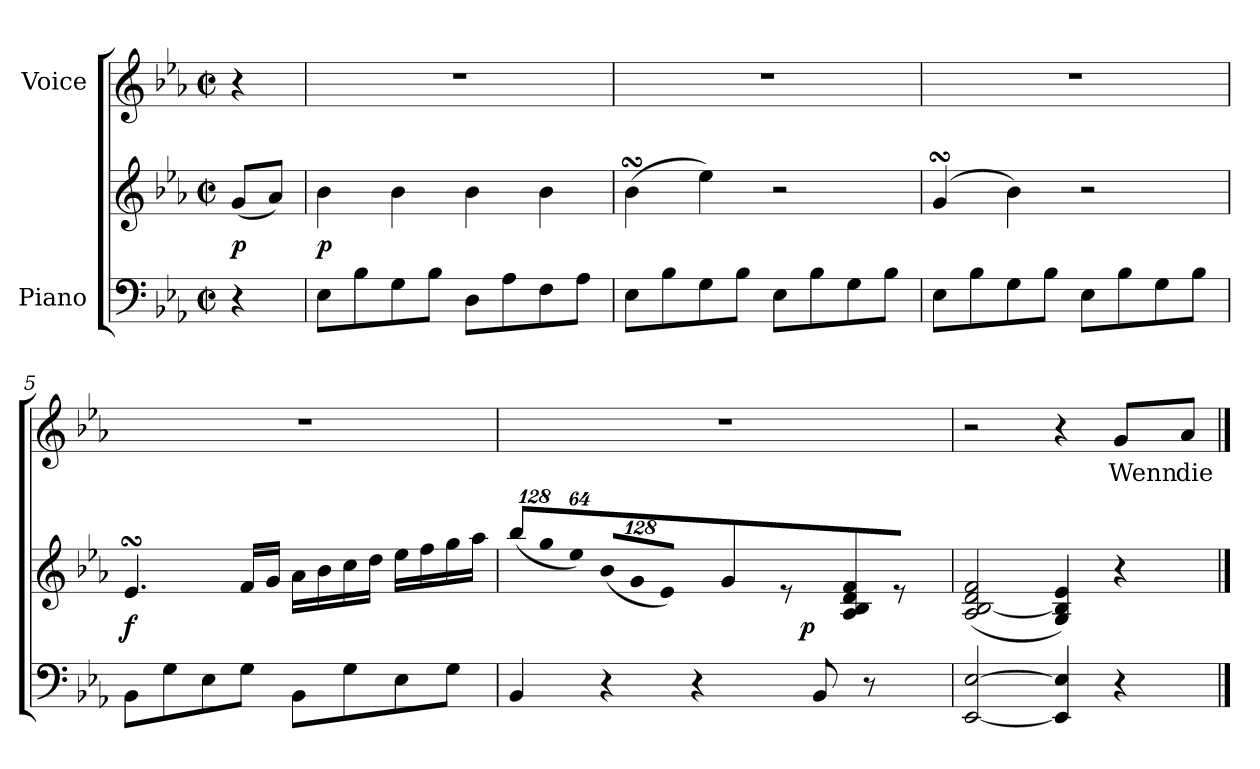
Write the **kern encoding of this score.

**kern	**kern	**dynam	**kern	**text
*part2	*part2	*part2	*part1	*part1
*staff3	*staff2	*staff2/3	*staff1	*staff1
*I"Piano	*	*	*I"Voice	*
!!LO:PB:g=z
*clefF4	*clefG2	*	*clefG2	*
*k[b-e-a-]	*k[b-e-a-]	*	*k[b-e-a-]	*
*E-:	*E-:	*	*E-:	*
*M2/2	*M2/2	*	*M2/2	*
*met(c|)	*met(c|)	*	*met(c|)	*
*MM126	*MM126	*	*MM126	*
=1	=1	=1	=1	=1
4r	(8gi/L	p	4r	.
.	8a-i/J)	.	.	.
=2	=2	=2	=2	=2
8E-i\L	4b-i\	p	1r	.
8B-i\	.	.	.	.
8Gi\	4b-i\	.	.	.
8B-i\J	.	.	.	.
8Di\L	4b-i\	.	.	.
8A-i\	.	.	.	.
8Fi\	4b-i\	.	.	.
8A-i\J	.	.	.	.
=3	=3	=3	=3	=3
8E-i\L	(4b-sSSSi\	.	1r	.
8B-i\	.	.	.	.
8Gi\	4ee-i\)	.	.	.
8B-i\J	.	.	.	.
8E-i\L	2r	.	.	.
8B-i\	.	.	.	.
8Gi\	.	.	.	.
8B-i\J	.	.	.	.
=4	=4	=4	=4	=4
8E-i\L	(4gsSsSi/	.	1r	.
8B-i\	.	.	.	.
8Gi\	4b-i\)	.	.	.
8B-i\J	.	.	.	.
8E-i\L	2r	.	.	.
8B-i\	.	.	.	.
8Gi\	.	.	.	.
8B-i\J	.	.	.	.
=5	=5	=5	=5	=5
8BB-i\L	4.e-sSSsi/	f	1r	.
8Gi\	.	.	.	.
8E-i\	.	.	.	.
8Gi\J	16fi/LL	.	.	.
.	16gi/JJ	.	.	.
8BB-i\L	16a-i\LL	.	.	.
.	16b-i\	.	.	.
8Gi\	16cci\	.	.	.
.	16ddi\JJ	.	.	.
8E-i\	16ee-i\LL	.	.	.
.	16ffi\	.	.	.
8Gi\J	16ggi\	.	.	.
.	16aa-i\JJ	.	.	.
!!LO:LB:g=z
=6	=6	=6	=6	=6
*	*Xbrackettup	*	*	*
!	!LO:N:vis=8	!	!	!
*	*^	*	*	*
4BB-i/	(1024%85bb-i\L	2ryy	.	1r	.
!	!LO:N:vis=8	!	!	!	!
.	1024%85ggi\	.	.	.	.
!	!LO:N:vis=8	!	!	!	!
.	512%43ee-i\J)	.	.	.	.
!	!LO:N:vis=8	!	!	!	!
4r	(1024%85b-i/L	.	.	.	.
!	!LO:N:vis=8	!	!	!	!
.	1024%85gi/	.	.	.	.
!	!LO:N:vis=8	!	!	!	!
.	512%43e-i/J)	.	.	.	.
4r	8gi/	8ryy	.	.	.
.	8r	16ryy	.	.	.
.	.	32ryy	.	.	.
.	.	128ryy	.	.	.
.	.	512.ryy	.	.	.
.	.	4ryy	p	.	.
8BB-i/	8A-i/ 8B-i 8di 8fi	.	.	.	.
8r	8r	.	.	.	.
.	.	64ryy	.	.	.
.	.	256ryy	.	.	.
.	.	1024ryy	.	.	.
*	*v	*v	*	*	*
=7	=7	=7	=7	=7
[<2EE-i/ [>2E-i	(2A-i/ [>2B-i 2di 2fi	.	2r	.
4EE-i/] 4E-i]	4Gi/ 4B-i] 4e-i)	.	4r	.
!	!	!	!	!LO:LY:b:color=#000000
4r	4r	.	8gi/L	Wenn
!	!	!	!	!LO:LY:b:color=#000000
.	.	.	8a-i/J	die
==	==	==	==	==
*-	*-	*-	*-	*-
